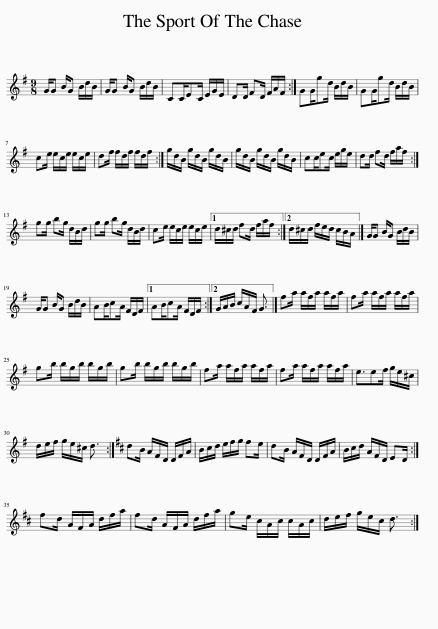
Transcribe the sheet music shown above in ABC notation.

X:1
L:1/8
M:9/8
I:linebreak $
K:G
V:1 treble
V:1
 G/G B/G B/d/B/ | G/G B/G B/d/B/ | CC/EC/ E/G/E/ | DD/ FD/ F/A/F/ :| GG/gd/ B/d/B/ | %5
 GG/gd/ B/d/B/ |$ ce/ e/c/e/ e/c/e/ | df/ f/d/f/ f/d/f/ :| g/d/B/ g/d/B/ g/d/B/ | g/d/B/ g/d/B/ g/d/B/ | %10
 cc/ec/ e/g/e/ | dd/ fd/ f/a/f/ :|$ gg/ bg/ d/B/d/ | gg/ bg/ d/B/d/ | ce/ e/c/e/ e/c/e/ |1 %15
 d/^c/d/ fd/ f/a/f/ :|2 d/^c/d/ f/e/d/ c/B/A/ |] G/G B/G B/d/B/ |$ G/G B/G B/d/B/ | AB/cA/ F/D/F/ |1 %20
 AB/cA/ F/D/F/ :|2 G/A/B/ c/A/F/ G3/2 |] fa/ a/f/a/ a/f/a/ | fa/ a/f/a/ a/f/a/ |$ gb/ b/g/b/ b/g/b/ | %25
 gb/ b/g/b/ b/g/b/ | fa/ a/f/a/ a/f/a/ | fa/ a/f/a/ a/f/a/ | e3/2ef/ g/e/^c/ |$ d/e/f/ g/e/^c/ d3/2 :| %30
[K:D] dB/ A/F/D/ D/F/A/ | B/c/d/ e/f/g/ fe/ | dB/ A/F/D/ D/F/A/ | B/c/d/ A/F/D/ ED/ :|$ fd/ A/F/A/ d/f/a/ | %35
 fd/ A/F/A/ d/f/a/ | ge/ c/A/c/ c/A/c/ | d/e/f/ g/e/c/ d3/2 :| %38
